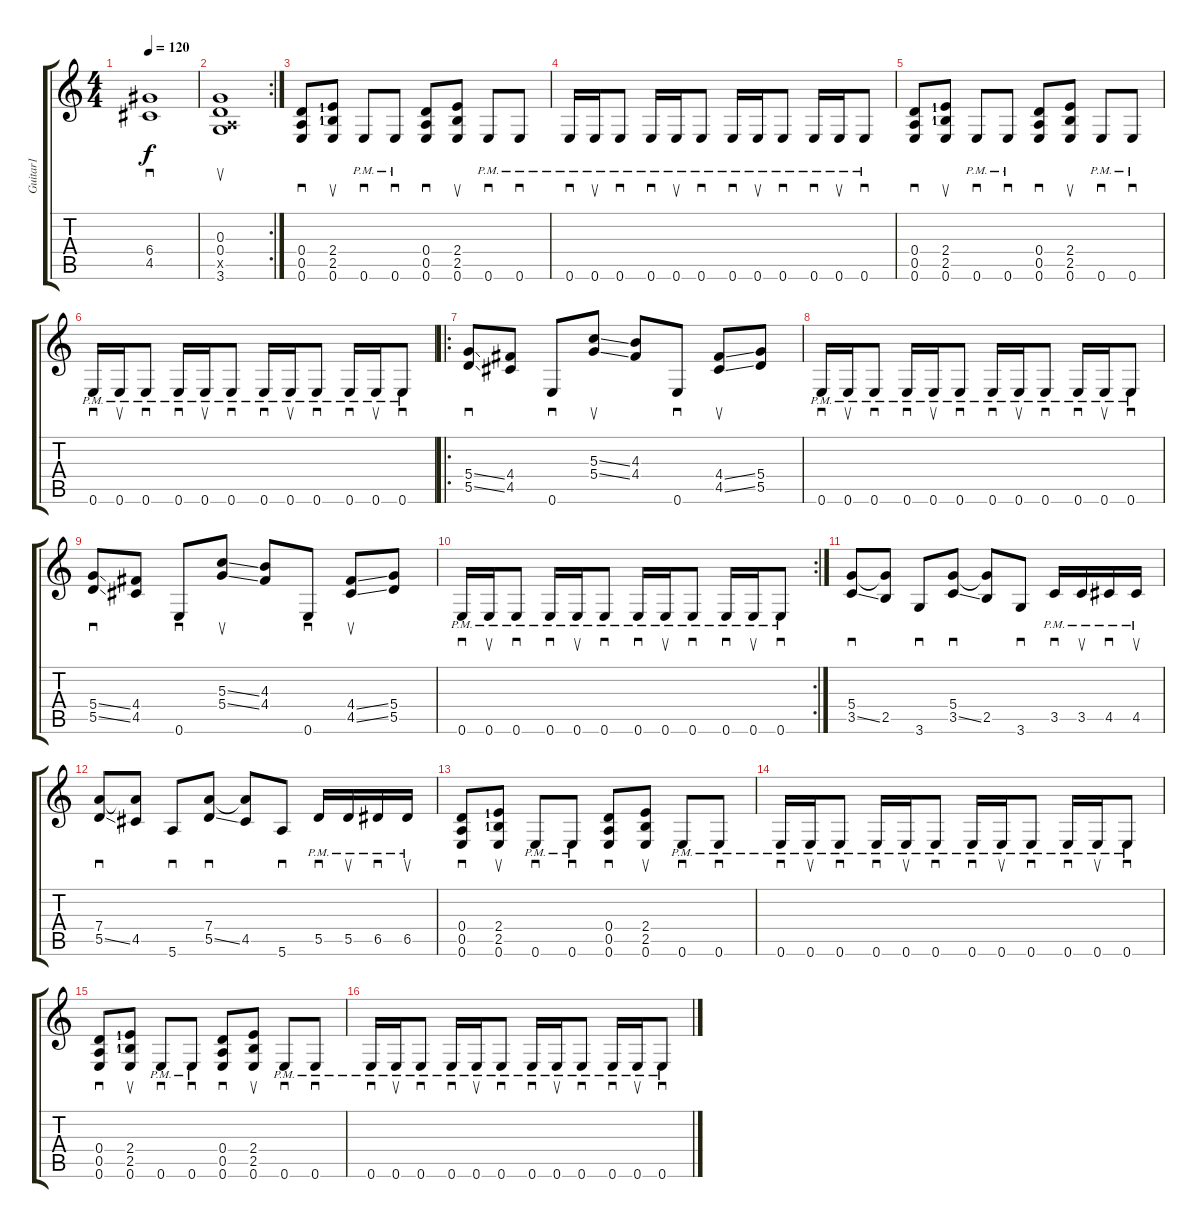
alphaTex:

\track ("Guitar1" "Guitar1") {instrument overdrivenguitar}
\staff {score tabs}
\tuning (E4 B3 G3 D3 A2 E2) {hide}
\ts (4 4)
\tempo 120
\clef g2
\ks c
(6.4 4.5).1{sd dy f} |
\rc 2
(0.3 0.4 0.5{x} 3.6).1{su} |
(0.4 0.5 0.6).8{sd} (2.4{lf 2} 2.5{lf 2} 0.6).8{su} 0.6{pm}.8{sd} 0.6{pm}.8{sd} (0.4 0.5 0.6).8{sd} (2.4 2.5 0.6).8{su} 0.6{pm}.8{sd} 0.6{pm}.8{sd} |
0.6{pm}.16{sd} 0.6{pm}.16{su} 0.6{pm}.8{sd} 0.6{pm}.16{sd} 0.6{pm}.16{su} 0.6{pm}.8{sd} 0.6{pm}.16{sd} 0.6{pm}.16{su} 0.6{pm}.8{sd} 0.6{pm}.16{sd} 0.6{pm}.16{su} 0.6{pm}.8{sd} |
(0.4 0.5 0.6).8{sd} (2.4{lf 2} 2.5{lf 2} 0.6).8{su} 0.6{pm}.8{sd} 0.6{pm}.8{sd} (0.4 0.5 0.6).8{sd} (2.4 2.5 0.6).8{su} 0.6{pm}.8{sd} 0.6{pm}.8{sd} |
0.6{pm}.16{sd} 0.6{pm}.16{su} 0.6{pm}.8{sd} 0.6{pm}.16{sd} 0.6{pm}.16{su} 0.6{pm}.8{sd} 0.6{pm}.16{sd} 0.6{pm}.16{su} 0.6{pm}.8{sd} 0.6{pm}.16{sd} 0.6{pm}.16{su} 0.6{pm}.8{sd} |
\ro
(5.4{ss} 5.5{ss}).8{sd} (4.4 4.5).8 0.6.8{sd} (5.3{ss} 5.4{ss}).8{su} (4.3 4.4).8 0.6.8{sd} (4.4{ss} 4.5{ss}).8{su} (5.4 5.5).8 |
0.6{pm}.16{sd} 0.6{pm}.16{su} 0.6{pm}.8{sd} 0.6{pm}.16{sd} 0.6{pm}.16{su} 0.6{pm}.8{sd} 0.6{pm}.16{sd} 0.6{pm}.16{su} 0.6{pm}.8{sd} 0.6{pm}.16{sd} 0.6{pm}.16{su} 0.6{pm}.8{sd} |
(5.4{ss} 5.5{ss}).8{sd} (4.4 4.5).8 0.6.8{sd} (5.3{ss} 5.4{ss}).8{su} (4.3 4.4).8 0.6.8{sd} (4.4{ss} 4.5{ss}).8{su} (5.4 5.5).8 |
\rc 2
0.6{pm}.16{sd} 0.6{pm}.16{su} 0.6{pm}.8{sd} 0.6{pm}.16{sd} 0.6{pm}.16{su} 0.6{pm}.8{sd} 0.6{pm}.16{sd} 0.6{pm}.16{su} 0.6{pm}.8{sd} 0.6{pm}.16{sd} 0.6{pm}.16{su} 0.6{pm}.8{sd} |
(5.4 3.5{ss}).8{sd} (5.4{t} 2.5).8 3.6.8{sd} (5.4 3.5{ss}).8{sd} (5.4{t} 2.5).8 3.6.8{sd} 3.5{pm}.16{sd} 3.5{pm}.16{su} 4.5{pm}.16{sd} 4.5{pm}.16{su} |
(7.4 5.5{ss}).8{sd} (7.4{t} 4.5).8 5.6.8{sd} (7.4 5.5{ss}).8{sd} (7.4{t} 4.5).8 5.6.8{sd} 5.5{pm}.16{sd} 5.5{pm}.16{su} 6.5{pm}.16{sd} 6.5{pm}.16{su} |
(0.4 0.5 0.6).8{sd} (2.4{lf 2} 2.5{lf 2} 0.6).8{su} 0.6{pm}.8{sd} 0.6{pm}.8{sd} (0.4 0.5 0.6).8{sd} (2.4 2.5 0.6).8{su} 0.6{pm}.8{sd} 0.6{pm}.8{sd} |
0.6{pm}.16{sd} 0.6{pm}.16{su} 0.6{pm}.8{sd} 0.6{pm}.16{sd} 0.6{pm}.16{su} 0.6{pm}.8{sd} 0.6{pm}.16{sd} 0.6{pm}.16{su} 0.6{pm}.8{sd} 0.6{pm}.16{sd} 0.6{pm}.16{su} 0.6{pm}.8{sd} |
(0.4 0.5 0.6).8{sd} (2.4{lf 2} 2.5{lf 2} 0.6).8{su} 0.6{pm}.8{sd} 0.6{pm}.8{sd} (0.4 0.5 0.6).8{sd} (2.4 2.5 0.6).8{su} 0.6{pm}.8{sd} 0.6{pm}.8{sd} |
0.6{pm}.16{sd} 0.6{pm}.16{su} 0.6{pm}.8{sd} 0.6{pm}.16{sd} 0.6{pm}.16{su} 0.6{pm}.8{sd} 0.6{pm}.16{sd} 0.6{pm}.16{su} 0.6{pm}.8{sd} 0.6{pm}.16{sd} 0.6{pm}.16{su} 0.6{pm}.8{sd}
